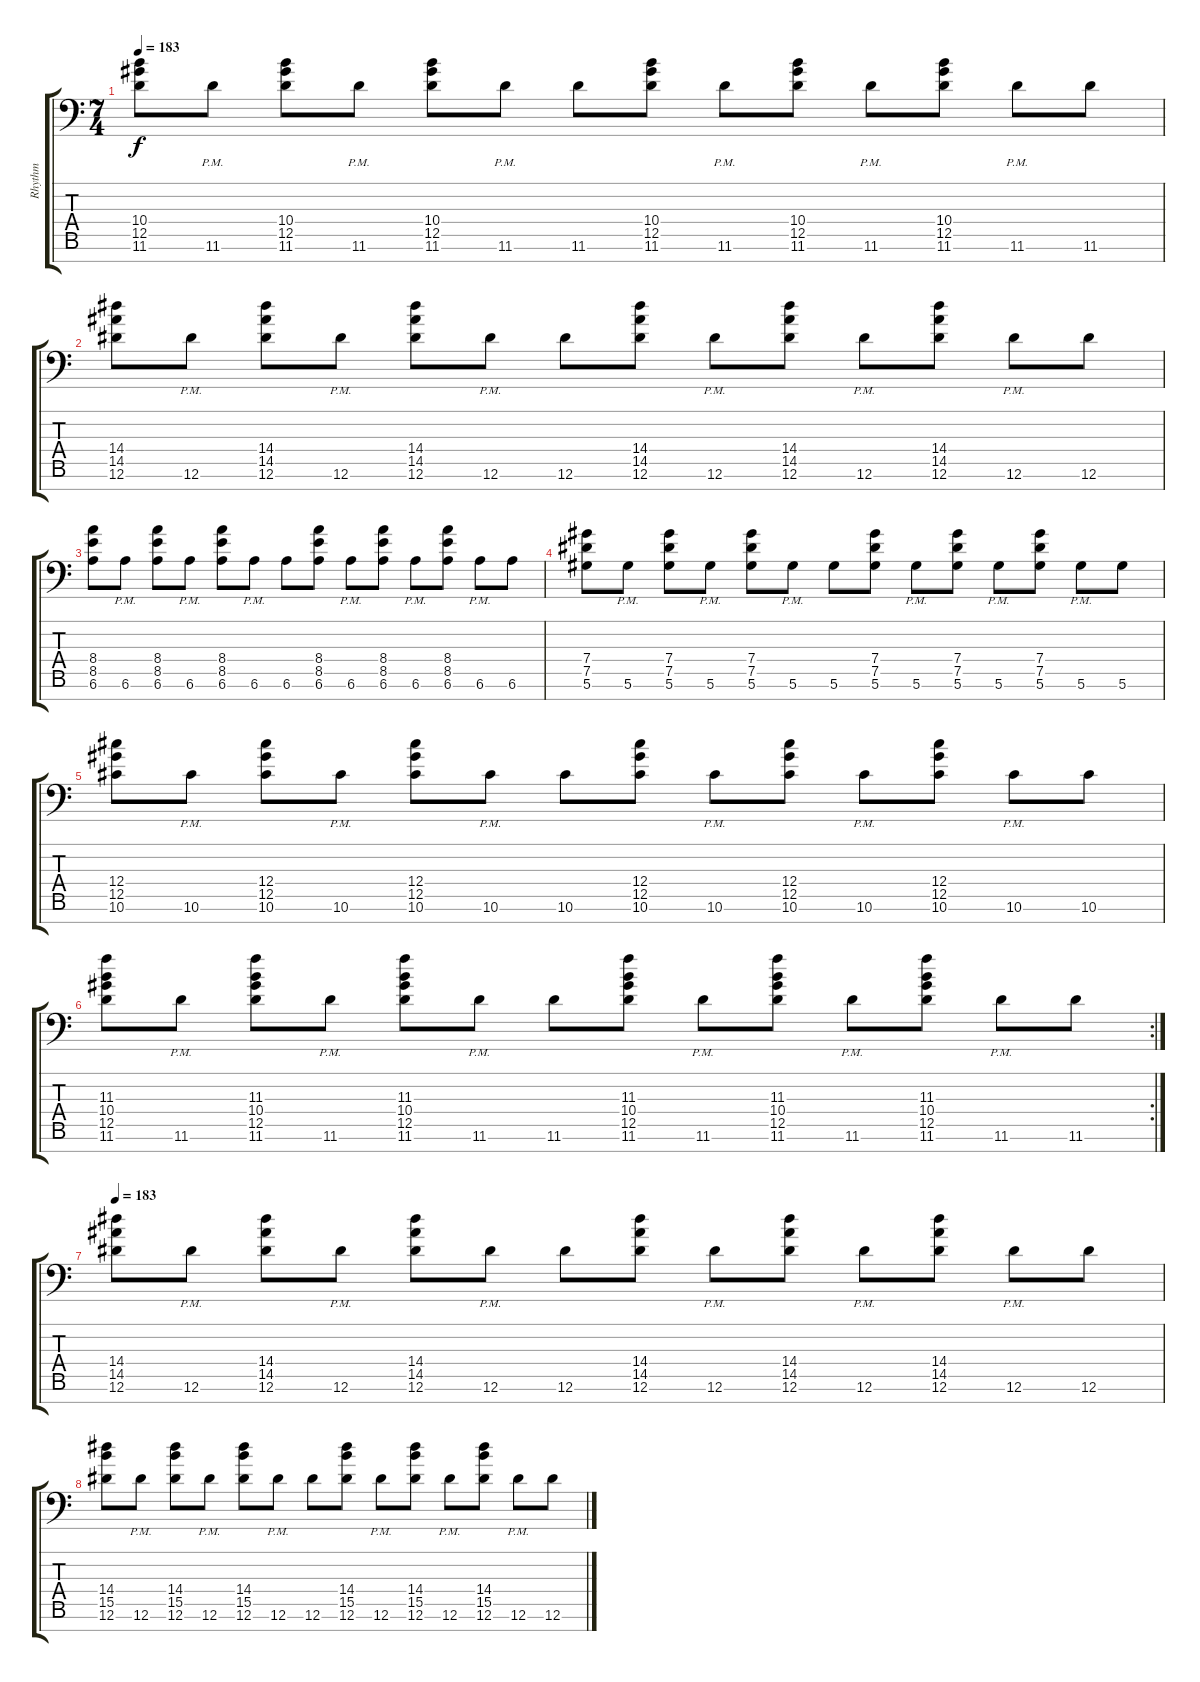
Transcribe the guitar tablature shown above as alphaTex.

\track ("Rhythm" "Rhythm") {instrument overdrivenguitar}
\staff {score tabs}
\tuning (Eb4 Bb3 Gb3 Db3 Ab2 Eb2 Bb1) {hide}
\ts (7 4)
\tempo 183
\clef f4
\ks c
(10.4 12.5 11.6).8{dy f} 11.6{pm}.8 (10.4 12.5 11.6).8 11.6{pm}.8 (10.4 12.5 11.6).8 11.6{pm}.8 11.6.8 (10.4 12.5 11.6).8 11.6{pm}.8 (10.4 12.5 11.6).8 11.6{pm}.8 (10.4 12.5 11.6).8 11.6{pm}.8 11.6.8 |
(14.4 14.5 12.6).8 12.6{pm}.8 (14.4 14.5 12.6).8 12.6{pm}.8 (14.4 14.5 12.6).8 12.6{pm}.8 12.6.8 (14.4 14.5 12.6).8 12.6{pm}.8 (14.4 14.5 12.6).8 12.6{pm}.8 (14.4 14.5 12.6).8 12.6{pm}.8 12.6.8 |
(8.4 8.5 6.6).8 6.6{pm}.8 (8.4 8.5 6.6).8 6.6{pm}.8 (8.4 8.5 6.6).8 6.6{pm}.8 6.6.8 (8.4 8.5 6.6).8 6.6{pm}.8 (8.4 8.5 6.6).8 6.6{pm}.8 (8.4 8.5 6.6).8 6.6{pm}.8 6.6.8 |
(7.4 7.5 5.6).8 5.6{pm}.8 (7.4 7.5 5.6).8 5.6{pm}.8 (7.4 7.5 5.6).8 5.6{pm}.8 5.6.8 (7.4 7.5 5.6).8 5.6{pm}.8 (7.4 7.5 5.6).8 5.6{pm}.8 (7.4 7.5 5.6).8 5.6{pm}.8 5.6.8 |
(12.4 12.5 10.6).8 10.6{pm}.8 (12.4 12.5 10.6).8 10.6{pm}.8 (12.4 12.5 10.6).8 10.6{pm}.8 10.6.8 (12.4 12.5 10.6).8 10.6{pm}.8 (12.4 12.5 10.6).8 10.6{pm}.8 (12.4 12.5 10.6).8 10.6{pm}.8 10.6.8 |
\rc 2
(11.3 10.4 12.5 11.6).8 11.6{pm}.8 (11.3 10.4 12.5 11.6).8 11.6{pm}.8 (11.3 10.4 12.5 11.6).8 11.6{pm}.8 11.6.8 (11.3 10.4 12.5 11.6).8 11.6{pm}.8 (11.3 10.4 12.5 11.6).8 11.6{pm}.8 (11.3 10.4 12.5 11.6).8 11.6{pm}.8 11.6.8 |
\tempo 183
(14.4 14.5 12.6).8 12.6{pm}.8 (14.4 14.5 12.6).8 12.6{pm}.8 (14.4 14.5 12.6).8 12.6{pm}.8 12.6.8 (14.4 14.5 12.6).8 12.6{pm}.8 (14.4 14.5 12.6).8 12.6{pm}.8 (14.4 14.5 12.6).8 12.6{pm}.8 12.6.8 |
(14.4 15.5 12.6).8 12.6{pm}.8 (14.4 15.5 12.6).8 12.6{pm}.8 (14.4 15.5 12.6).8 12.6{pm}.8 12.6.8 (14.4 15.5 12.6).8 12.6{pm}.8 (14.4 15.5 12.6).8 12.6{pm}.8 (14.4 15.5 12.6).8 12.6{pm}.8 12.6.8
